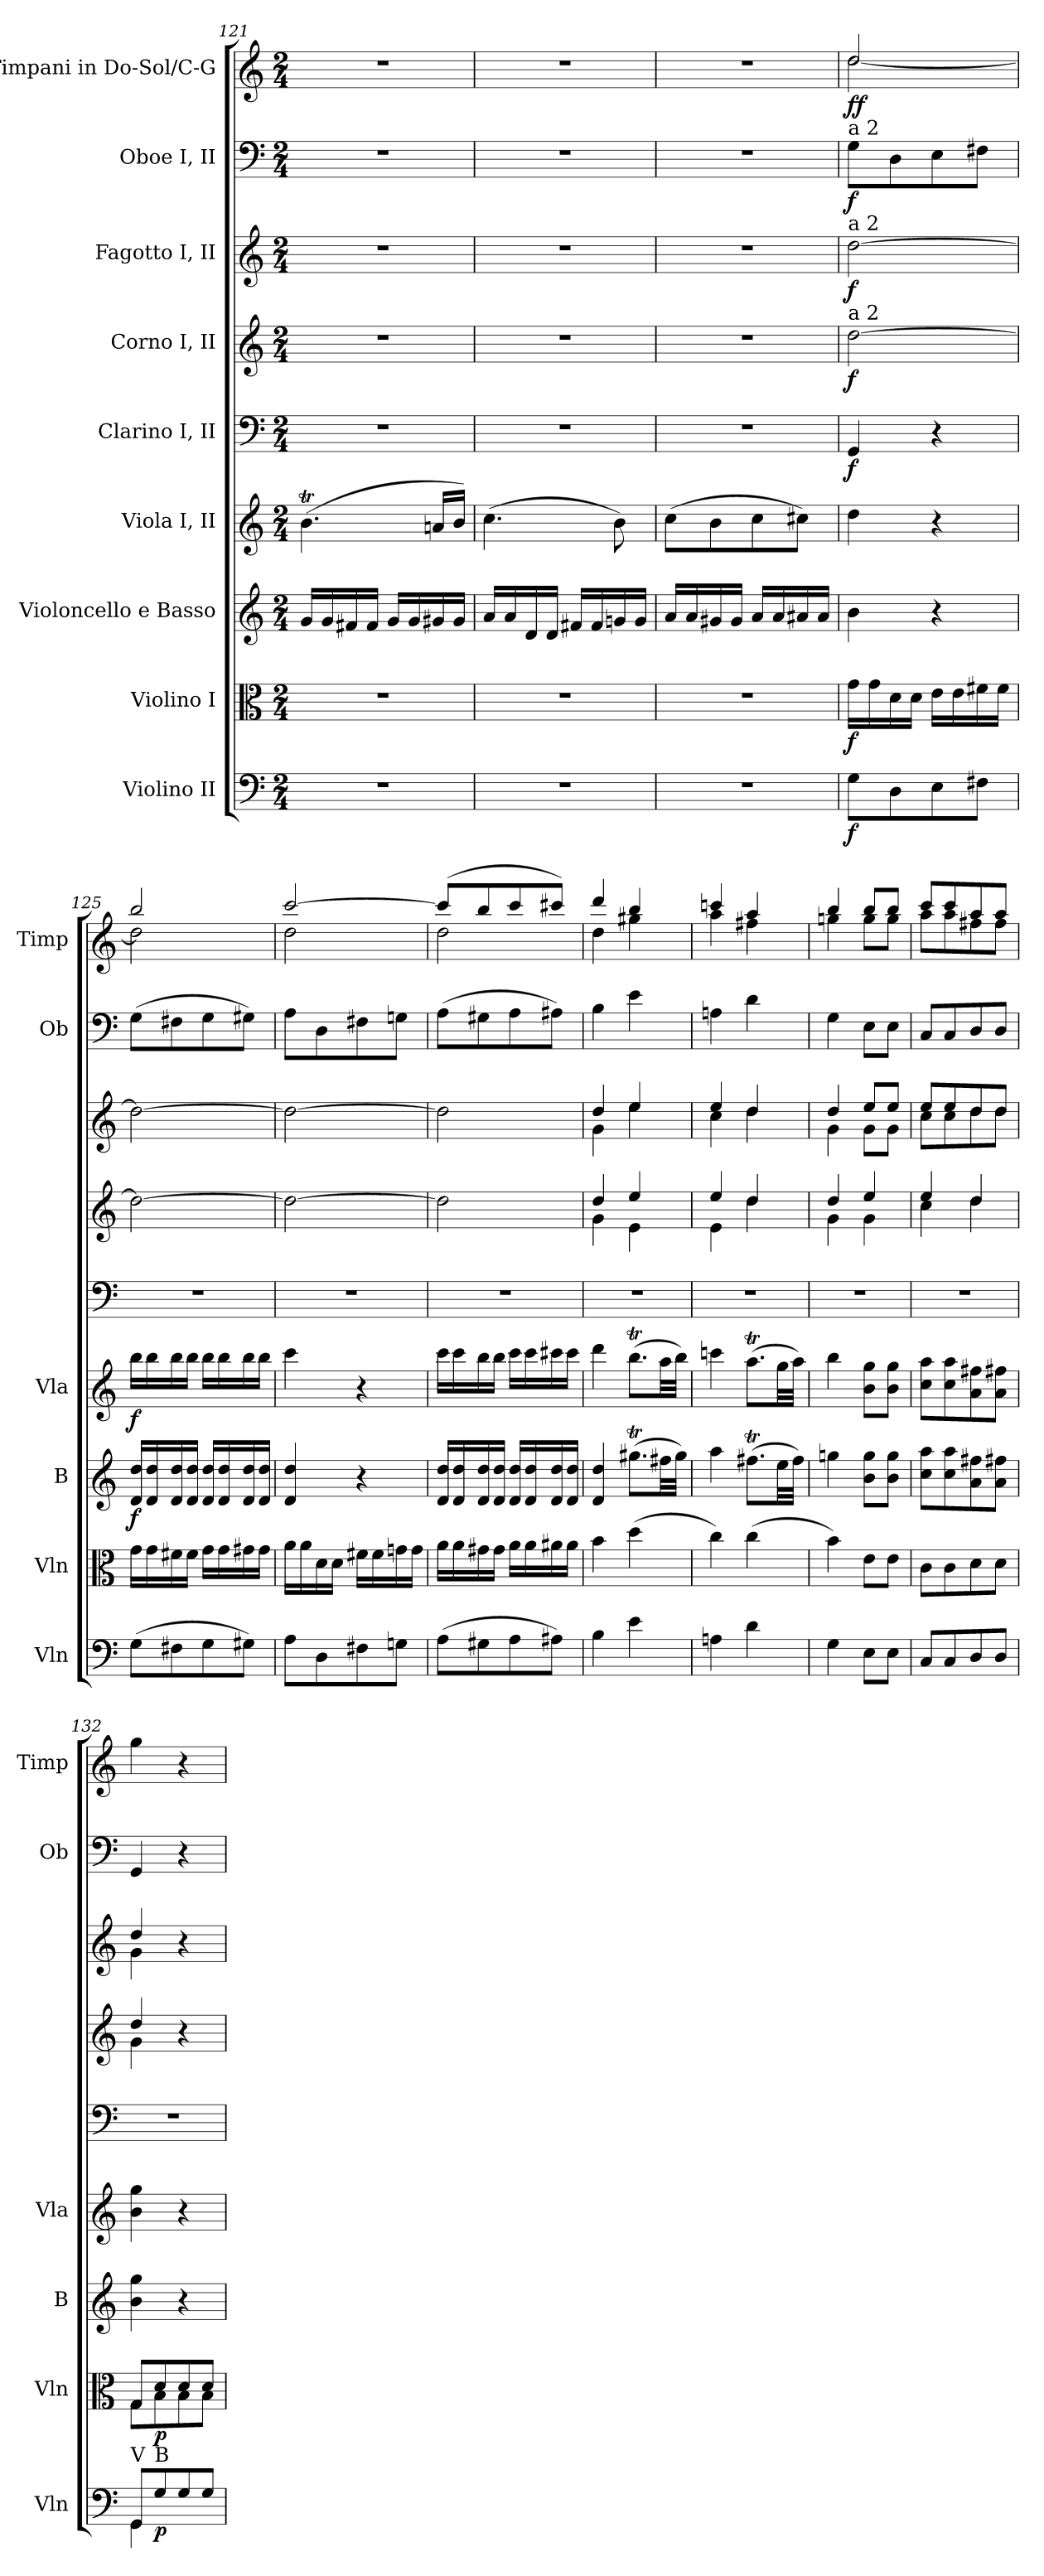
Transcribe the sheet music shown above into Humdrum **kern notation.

**kern	**dynam	**kern	**dynam	**kern	**dynam	**kern	**dynam	**kern	**dynam	**kern	**dynam	**kern	**dynam	**kern	**dynam	**kern	**dynam
*part9	*part9	*part8	*part8	*part7	*part7	*part6	*part6	*part5	*part5	*part4	*part4	*part3	*part3	*part2	*part2	*part1	*part1
*staff9	*staff9	*staff8	*staff8	*staff7	*staff7	*staff6	*staff6	*staff5	*staff5	*staff4	*staff4	*staff3	*staff3	*staff2	*staff2	*staff1	*staff1
*I"Violino II	*	*I"Violino I	*	*I"Violoncello e Basso	*	*I"Viola I, II	*	*I"Clarino I, II	*	*I"Corno I, II	*	*I"Fagotto I, II	*	*I"Oboe I, II	*	*I"Timpani in Do-Sol/C-G	*
*I'Vln	*	*I'Vln	*	*I'B	*	*I'Vla	*	*	*	*	*	*	*	*I'Ob	*	*I'Timp	*
*clefF4	*	*clefC3	*	*clefG2	*	*clefG2	*	*clefF4	*	*clefG2	*	*clefG2	*	*clefF4	*	*clefG2	*
*	*	*	*	*	*	*	*	*	*	*ITrd1c2	*	*ITrd7c12	*	*	*	*	*
*k[]	*	*k[]	*	*k[]	*	*k[]	*	*k[]	*	*k[b-e-]	*	*k[]	*	*k[]	*	*k[]	*
*M2/4	*	*M2/4	*	*M2/4	*	*M2/4	*	*M2/4	*	*M2/4	*	*M2/4	*	*M2/4	*	*M2/4	*
=121	=121	=121	=121	=121	=121	=121	=121	=121	=121	=121	=121	=121	=121	=121	=121	=121	=121
2r	.	2r	.	16gLL	.	(4.bt	.	2r	.	2r	.	2r	.	2r	.	2r	.
.	.	.	.	16g	.	.	.	.	.	.	.	.	.	.	.	.	.
.	.	.	.	16f#X	.	.	.	.	.	.	.	.	.	.	.	.	.
.	.	.	.	16f#JJ	.	.	.	.	.	.	.	.	.	.	.	.	.
.	.	.	.	16gLL	.	.	.	.	.	.	.	.	.	.	.	.	.
.	.	.	.	16g	.	.	.	.	.	.	.	.	.	.	.	.	.
.	.	.	.	16g#X	.	16anLL	.	.	.	.	.	.	.	.	.	.	.
.	.	.	.	16g#JJ	.	16bJJ)	.	.	.	.	.	.	.	.	.	.	.
=122	=122	=122	=122	=122	=122	=122	=122	=122	=122	=122	=122	=122	=122	=122	=122	=122	=122
2r	.	2r	.	16aLL	.	(4.cc	.	2r	.	2r	.	2r	.	2r	.	2r	.
.	.	.	.	16a	.	.	.	.	.	.	.	.	.	.	.	.	.
.	.	.	.	16d	.	.	.	.	.	.	.	.	.	.	.	.	.
.	.	.	.	16dJJ	.	.	.	.	.	.	.	.	.	.	.	.	.
.	.	.	.	16f#XLL	.	.	.	.	.	.	.	.	.	.	.	.	.
.	.	.	.	16f#	.	.	.	.	.	.	.	.	.	.	.	.	.
.	.	.	.	16gn	.	8b)	.	.	.	.	.	.	.	.	.	.	.
.	.	.	.	16gJJ	.	.	.	.	.	.	.	.	.	.	.	.	.
=123	=123	=123	=123	=123	=123	=123	=123	=123	=123	=123	=123	=123	=123	=123	=123	=123	=123
2r	.	2r	.	16aLL	.	(8ccL	.	2r	.	2r	.	2r	.	2r	.	2r	.
.	.	.	.	16a	.	.	.	.	.	.	.	.	.	.	.	.	.
.	.	.	.	16g#X	.	8b	.	.	.	.	.	.	.	.	.	.	.
.	.	.	.	16g#JJ	.	.	.	.	.	.	.	.	.	.	.	.	.
.	.	.	.	16aLL	.	8cc	.	.	.	.	.	.	.	.	.	.	.
.	.	.	.	16a	.	.	.	.	.	.	.	.	.	.	.	.	.
.	.	.	.	16a#X	.	8cc#XJ)	.	.	.	.	.	.	.	.	.	.	.
.	.	.	.	16a#JJ	.	.	.	.	.	.	.	.	.	.	.	.	.
=124	=124	=124	=124	=124	=124	=124	=124	=124	=124	=124	=124	=124	=124	=124	=124	=124	=124
*	*	*	*	*	*	*	*	*	*	*	*	*	*	*	*	*^	*
!	!	!	!	!	!	!	!	!	!	!	!	!	!	!LO:TX:a:t=a 2	!	!	!	!
!	!	!	!	!	!	!	!	!	!	!	!	!LO:TX:a:t=a 2	!	!	!	!	!	!
!	!	!	!	!	!	!	!	!	!	!LO:TX:a:t=a 2	!	!	!	!	!	!	!	!
8GL	f	16gLL	f	4b	.	4dd	.	4GG	f	[2cc	f	[2d	f	8GL	f	2dd	[2dd	f f
.	.	16g	.	.	.	.	.	.	.	.	.	.	.	.	.	.	.	.
8D	.	16d	.	.	.	.	.	.	.	.	.	.	.	8D	.	.	.	.
.	.	16dJJ	.	.	.	.	.	.	.	.	.	.	.	.	.	.	.	.
8E	.	16eLL	.	4r	.	4r	.	4r	.	.	.	.	.	8E	.	.	.	.
.	.	16e	.	.	.	.	.	.	.	.	.	.	.	.	.	.	.	.
8F#XJ	.	16f#X	.	.	.	.	.	.	.	.	.	.	.	8F#XJ	.	.	.	.
.	.	16f#JJ	.	.	.	.	.	.	.	.	.	.	.	.	.	.	.	.
!!LO:PB:g=z	!!
=125	=125	=125	=125	=125	=125	=125	=125	=125	=125	=125	=125	=125	=125	=125	=125	=125	=125	=125
(8GL	.	16gLL	.	16dd 16dLL	f	16bbLL	f	2r	.	2cc_	.	2d_	.	(8GL	.	2bb	2dd]	.
.	.	16g	.	16dd 16d	.	16bb	.	.	.	.	.	.	.	.	.	.	.	.
8F#X	.	16f#X	.	16dd 16d	.	16bb	.	.	.	.	.	.	.	8F#X	.	.	.	.
.	.	16f#JJ	.	16dd 16dJJ	.	16bbJJ	.	.	.	.	.	.	.	.	.	.	.	.
8G	.	16gLL	.	16dd 16dLL	.	16bbLL	.	.	.	.	.	.	.	8G	.	.	.	.
.	.	16g	.	16dd 16d	.	16bb	.	.	.	.	.	.	.	.	.	.	.	.
8G#XJ)	.	16g#X	.	16dd 16d	.	16bb	.	.	.	.	.	.	.	8G#XJ)	.	.	.	.
.	.	16g#JJ	.	16dd 16dJJ	.	16bbJJ	.	.	.	.	.	.	.	.	.	.	.	.
=126	=126	=126	=126	=126	=126	=126	=126	=126	=126	=126	=126	=126	=126	=126	=126	=126	=126	=126
8AL	.	16aLL	.	4dd 4d	.	4ccc	.	2r	.	2cc_	.	2d_	.	8AL	.	[2ccc	2dd	.
.	.	16a	.	.	.	.	.	.	.	.	.	.	.	.	.	.	.	.
8D	.	16d	.	.	.	.	.	.	.	.	.	.	.	8D	.	.	.	.
.	.	16dJJ	.	.	.	.	.	.	.	.	.	.	.	.	.	.	.	.
8F#X	.	16f#XLL	.	4r	.	4r	.	.	.	.	.	.	.	8F#X	.	.	.	.
.	.	16f#	.	.	.	.	.	.	.	.	.	.	.	.	.	.	.	.
8GnJ	.	16gn	.	.	.	.	.	.	.	.	.	.	.	8GnJ	.	.	.	.
.	.	16gJJ	.	.	.	.	.	.	.	.	.	.	.	.	.	.	.	.
=127	=127	=127	=127	=127	=127	=127	=127	=127	=127	=127	=127	=127	=127	=127	=127	=127	=127	=127
(8AL	.	16aLL	.	16dd 16dLL	.	16cccLL	.	2r	.	2cc]	.	2d]	.	(8AL	.	(8cccL]	2dd	.
.	.	16a	.	16dd 16d	.	16ccc	.	.	.	.	.	.	.	.	.	.	.	.
8G#X	.	16g#X	.	16dd 16d	.	16bb	.	.	.	.	.	.	.	8G#X	.	8bb	.	.
.	.	16g#JJ	.	16dd 16dJJ	.	16bbJJ	.	.	.	.	.	.	.	.	.	.	.	.
8A	.	16aLL	.	16dd 16dLL	.	16cccLL	.	.	.	.	.	.	.	8A	.	8ccc	.	.
.	.	16a	.	16dd 16d	.	16ccc	.	.	.	.	.	.	.	.	.	.	.	.
8A#XJ)	.	16a#X	.	16dd 16d	.	16ccc#X	.	.	.	.	.	.	.	8A#XJ)	.	8ccc#XJ)	.	.
.	.	16a#JJ	.	16dd 16dJJ	.	16ccc#JJ	.	.	.	.	.	.	.	.	.	.	.	.
=128	=128	=128	=128	=128	=128	=128	=128	=128	=128	=128	=128	=128	=128	=128	=128	=128	=128	=128
*	*	*	*	*	*	*	*	*	*	*^	*	*^	*	*	*	*	*	*
4B	.	4b	.	4dd 4d	.	4ddd	.	2r	.	4cc	4f	.	4d	4G	.	4B	.	4ddd	4dd	.
4e	.	(4dd	.	(8.gg#XtL	.	(8.bbtL	.	.	.	4dd	4d	.	4e	4e	.	4e	.	4bb	4gg#X	.
.	.	.	.	32ff#XLL	.	32aaLL	.	.	.	.	.	.	.	.	.	.	.	.	.	.
.	.	.	.	32gg#JJJ)	.	32bbJJJ)	.	.	.	.	.	.	.	.	.	.	.	.	.	.
=129	=129	=129	=129	=129	=129	=129	=129	=129	=129	=129	=129	=129	=129	=129	=129	=129	=129	=129	=129	=129
4An	.	4cc)	.	4aa	.	4cccn	.	2r	.	4dd	4d	.	4e	4c	.	4An	.	4cccn	4aa	.
4d	.	(4cc	.	(8.ff#XtL	.	(8.aaTL	.	.	.	4cc	4cc	.	4d	4d	.	4d	.	4aa	4ff#X	.
.	.	.	.	32eeLL	.	32ggLL	.	.	.	.	.	.	.	.	.	.	.	.	.	.
.	.	.	.	32ff#JJJ)	.	32aaJJJ)	.	.	.	.	.	.	.	.	.	.	.	.	.	.
=130	=130	=130	=130	=130	=130	=130	=130	=130	=130	=130	=130	=130	=130	=130	=130	=130	=130	=130	=130	=130
4G	.	4b)	.	4ggn	.	4bb	.	2r	.	4cc	4f	.	4d	4G	.	4G	.	4bb	4ggn	.
8EL	.	8eL	.	8gg 8bL	.	8gg 8bL	.	.	.	4dd	4f	.	8eL	8GL	.	8EL	.	8bbL	8ggL	.
8EJ	.	8eJ	.	8gg 8bJ	.	8gg 8bJ	.	.	.	.	.	.	8eJ	8GJ	.	8EJ	.	8bbJ	8ggJ	.
=131	=131	=131	=131	=131	=131	=131	=131	=131	=131	=131	=131	=131	=131	=131	=131	=131	=131	=131	=131	=131
8CL	.	8cL	.	8aa 8ccL	.	8aa 8ccL	.	2r	.	4dd	4b-	.	8eL	8cL	.	8CL	.	8cccL	8aaL	.
8C	.	8c	.	8aa 8cc	.	8aa 8cc	.	.	.	.	.	.	8e	8c	.	8C	.	8ccc	8aa	.
8D	.	8d	.	8ff#X 8a	.	8ff#X 8a	.	.	.	4cc	4cc	.	8d	8d	.	8D	.	8aa	8ff#X	.
8DJ	.	8dJ	.	8ff#X 8aJ	.	8ff#X 8aJ	.	.	.	.	.	.	8dJ	8dJ	.	8DJ	.	8aaJ	8ff#J	.
!!LO:LB:g=z
=132	=132	=132	=132	=132	=132	=132	=132	=132	=132	=132	=132	=132	=132	=132	=132	=132	=132	=132	=132	=132
*^	*	*^	*	*	*	*	*	*	*	*	*	*	*	*	*	*	*	*	*	*
!LO:TX:a:t=V	!	!	!	!	!	!	!	!	!	!	!	!	!	!	!	!	!	!	!	!	!	!
*	*	*	*	*	*	*	*	*	*	*	*	*	*	*	*	*	*	*	*	*v	*v	*
8GGL	4GG	.	8GL	8GL	.	4gg 4b	.	4gg 4b	.	2r	.	4cc	4f	.	4d	4G	.	4GG	.	4gg	.
!LO:TX:a:t=B	!	!	!	!	!	!	!	!	!	!	!	!	!	!	!	!	!	!	!	!	!
8G	.	p	8d	8B	p	.	.	.	.	.	.	.	.	.	.	.	.	.	.	.	.
8G	4ryy	.	8d	8B	.	4r	.	4r	.	.	.	4r	4ryy	.	4r	4ryy	.	4r	.	4r	.
8GJ	.	.	8dJ	8BJ	.	.	.	.	.	.	.	.	.	.	.	.	.	.	.	.	.
*v	*v	*	*	*	*	*	*	*	*	*	*	*v	*v	*	*v	*v	*	*	*	*	*
*	*	*v	*v	*	*	*	*	*	*	*	*	*	*	*	*	*	*	*
=	=	=	=	=	=	=	=	=	=	=	=	=	=	=	=	=	=
*-	*-	*-	*-	*-	*-	*-	*-	*-	*-	*-	*-	*-	*-	*-	*-	*-	*-
